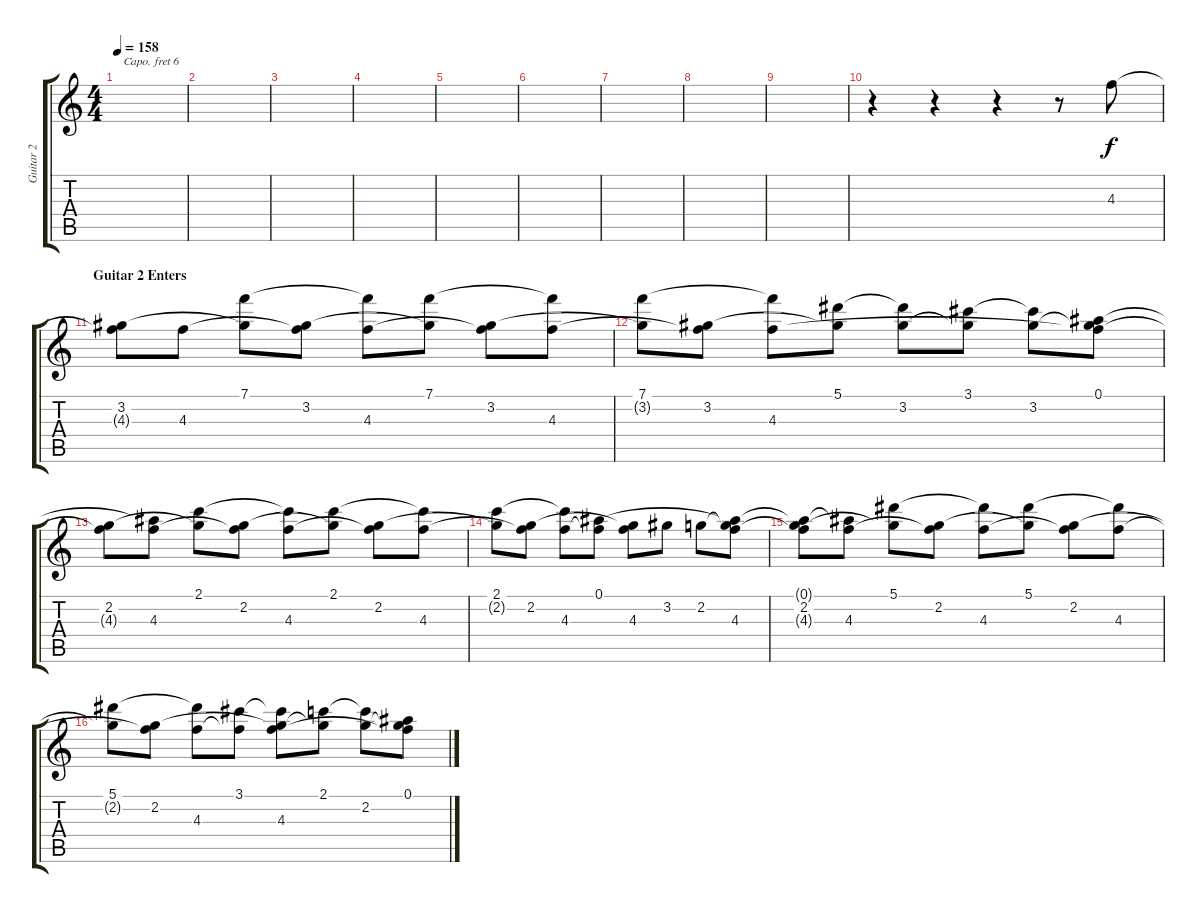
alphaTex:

\track ("Guitar 2" "Guitar 2") {instrument acousticguitarnylon}
\staff {score tabs}
\capo 6
\tuning (E4 B3 G3 D3 A2 E2) {hide}
\ts (4 4)
\tempo 158
\clef g2
\ks c
|
|
|
|
|
|
|
|
|
r.4 r.4 r.4 r.8 4.3.8 |
\section ("" "Guitar 2 Enters")
(3.2 4.3{t}).8 4.3.8 (7.1 3.2{t}).8 (3.2 4.3{t}).8 (7.1{t} 4.3).8 (7.1 3.2{t}).8 (3.2 4.3{t}).8 (7.1{t} 4.3).8 |
(7.1 3.2{t}).8 (3.2 4.3{t}).8 (7.1{t} 4.3).8 (5.1 3.2{t}).8 (5.1{t} 3.2).8 (3.1 3.2{t}).8 (3.1{t} 3.2).8 (0.1 3.2{t} 4.3{t}).8 |
(2.2 4.3{t}).8 (0.1{t} 4.3).8 (2.1 2.2{t}).8 (2.2 4.3{t}).8 (2.1{t} 4.3).8 (2.1 2.2{t}).8 (2.2 4.3{t}).8 (2.1{t} 4.3).8 |
(2.1 2.2{t}).8 (2.2 4.3{t}).8 (2.1{t} 4.3).8 (0.1 4.3{t}).8 (2.2{t} 4.3).8 3.2.8 2.2.8 (0.1{t} 2.2{t} 4.3).8 |
(0.1{t} 2.2 4.3{t}).8 (0.1{t} 4.3).8 (5.1 2.2{t}).8 (2.2 4.3{t}).8 (5.1{t} 4.3).8 (5.1 2.2{t}).8 (2.2 4.3{t}).8 (5.1{t} 4.3).8 |
(5.1 2.2{t}).8 (2.2 4.3{t}).8 (5.1{t} 4.3).8 (3.1 4.3{t}).8 (3.1{t} 2.2{t} 4.3).8 (2.1 2.2{t}).8 (2.1{t} 2.2).8 (0.1 2.2{t} 4.3{t}).8
